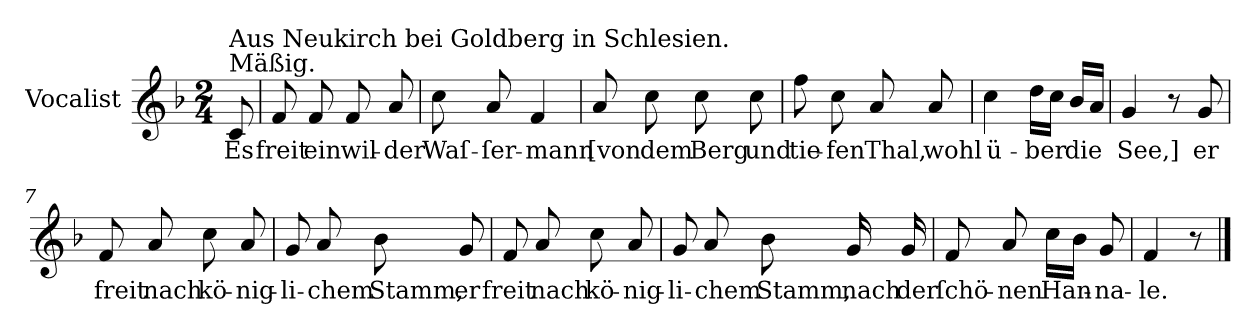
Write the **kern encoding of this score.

**kern	**text
*part1	*part1
*staff1	*staff1
*I"Vocalist	*
*k[b-]	*
*F:	*
*M2/4	*
=	=
!LO:TX:a:t=Mäßig.	!
!LO:TX:a:t=Aus Neukirch bei Goldberg in Schlesien.	!
8c	Es
=1	=1
8f	freit
8f	ein
8f	wil-
8a	-der
=2	=2
8cc	Waſ-
8a	-ſer-
4f	-mann
=3	=3
8a	[von
8cc	dem
8cc	Berg
8cc	und
=4	=4
8ff	tie-
8cc	-fen
8a	Thal,
8a	wohl
=5	=5
4cc	ü-
16ddLL	-ber
16ccJJ	.
16b-LL	die
16aJJ	.
=6	=6
4g	See,]
8r	.
8g	er
=7	=7
8f	freit
8a	nach
8cc	kö-
8a	-nig-
=8	=8
8g	-li-
8a	-chem
8b-	Stamm,
8g	er
=9	=9
8f	freit
8a	nach
8cc	kö-
8a	-nig-
=10	=10
8g	-li-
8a	-chem
8b-	Stamm,
16g	nach
16g	der
=11	=11
8f	ſchö-
8a	-nen
16ccLL	Han-
16b-JJ	.
8g	-na-
=12	=12
4f	-le.
8r	.
==	==
*-	*-
